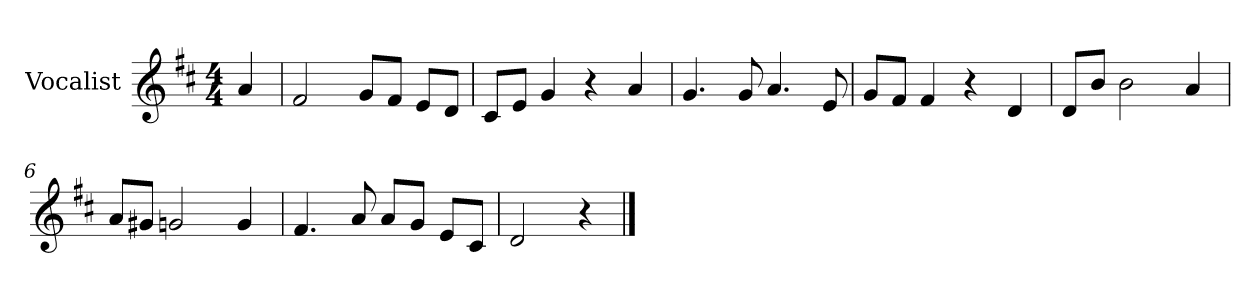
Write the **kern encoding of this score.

**kern
*part1
*staff1
*I"Vocalist
*k[f#c#]
*D:
*M4/4
=
4a
=1
2f#
8gL
8f#J
8eL
8dJ
=2
8c#L
8eJ
4g
4r
4a
=3
4.g
8g
4.a
8e
=4
8gL
8f#J
4f#
4r
4d
=5
8dL
8bJ
2b
4a
=6
8aL
8g#XJ
2gn
4g
=7
4.f#
8a
8aL
8gJ
8eL
8c#J
=8
2d
4r
==
*-
